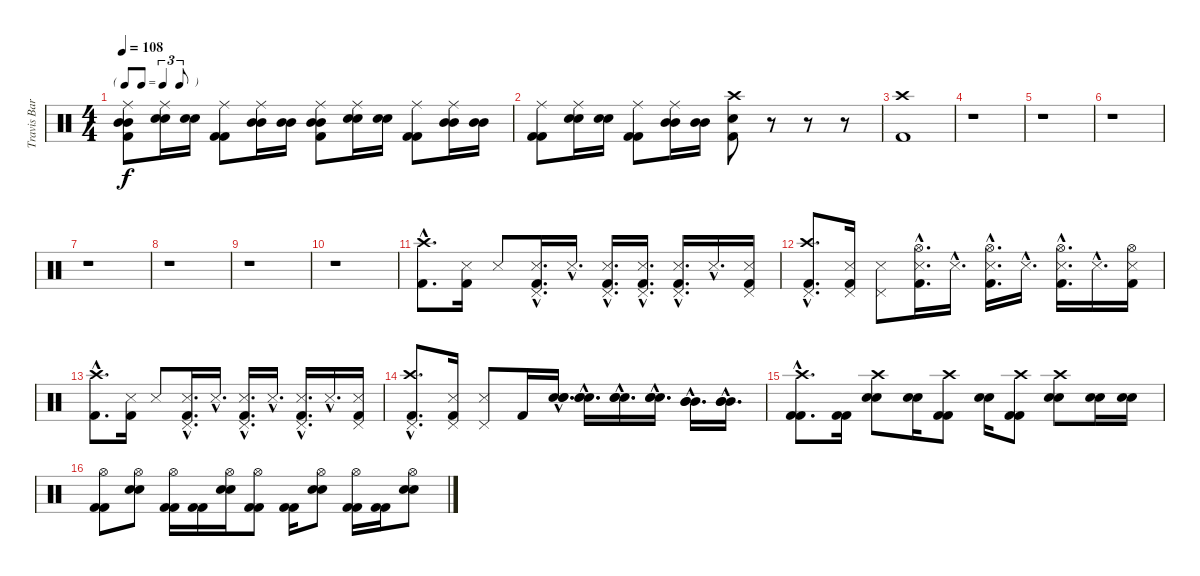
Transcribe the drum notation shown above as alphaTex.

\track ("Travis Barker (Drums)" "Travis Bar") {instrument percussion}
\staff {score}
\articulation defaults
\ts (4 4)
\tf triplet8th
\tempo 108
\clef neutral
\ks c
("Mid Tom (hit)" "Mid Tom (hit)" "Kick (hit) 2" "Ride (middle)").8{dy f} ("Snare (hit) 2" "Snare (hit) 2" "Ride (middle)").16 ("Snare (hit) 2" "Snare (hit) 2").16 ("Kick (hit) 2" "Kick (hit) 2" "Ride (middle)").8 ("Mid Tom (hit)" "Mid Tom (hit)" "Ride (middle)").16 ("Mid Tom (hit)" "Mid Tom (hit)").16 ("Mid Tom (hit)" "Mid Tom (hit)" "Kick (hit) 2" "Ride (middle)").8 ("Snare (hit) 2" "Snare (hit) 2" "Ride (middle)").16 ("Snare (hit) 2" "Snare (hit) 2").16 ("Kick (hit) 2" "Kick (hit) 2" "Ride (middle)").8 ("Mid Tom (hit)" "Mid Tom (hit)" "Ride (middle)").16 ("Mid Tom (hit)" "Mid Tom (hit)").16 |
("Kick (hit) 2" "Kick (hit) 2" "Ride (middle)").8 ("Snare (hit) 2" "Snare (hit) 2" "Ride (middle)").16 ("Snare (hit) 2" "Snare (hit) 2").16 ("Kick (hit) 2" "Kick (hit) 2" "Ride (middle)").8 ("Mid Tom (hit)" "Mid Tom (hit)" "Ride (middle)").16 ("Mid Tom (hit)" "Mid Tom (hit)").16 ("Crash high (hit)" "Snare (hit) 2" "Kick (hit) 2").8 r.8 r.8 r.8 |
("Crash high (hit)" "Kick (hit) 2").1 |
r.1 |
r.1 |
r.1 |
r.1 |
r.1 |
r.1 |
r.1 |
("Crash high (hit)"{hac} "Kick (hit) 2"{hac}).8{d} ("Snare (side stick) 3" "Kick (hit) 2").16 "Snare (side stick) 3".8 ("Snare (side stick) 3"{hac} "Kick (hit) 2"{hac} "Pedal Hi-Hat (hit)"{hac}).16{d} "Snare (side stick) 3"{hac}.16{d} ("Snare (side stick) 3"{hac} "Kick (hit) 2"{hac} "Pedal Hi-Hat (hit)"{hac}).16{d} ("Snare (side stick) 3"{hac} "Kick (hit) 2"{hac} "Pedal Hi-Hat (hit)"{hac}).16{d} ("Snare (side stick) 3"{hac} "Kick (hit) 2"{hac} "Pedal Hi-Hat (hit)"{hac}).16{d} "Snare (side stick) 3"{hac}.16{d} ("Snare (side stick) 3" "Kick (hit) 2" "Pedal Hi-Hat (hit)").16 |
("Crash high (hit)"{hac} "Kick (hit) 2"{hac} "Pedal Hi-Hat (hit)"{hac}).8{d} ("Snare (side stick) 3" "Kick (hit) 2" "Pedal Hi-Hat (hit)").16 ("Snare (side stick) 3" "Pedal Hi-Hat (hit)").8 ("Snare (side stick) 3"{hac} "Kick (hit) 2"{hac} "Hi-Hat (open)"{hac}).16{d} "Snare (side stick) 3"{hac}.16{d} ("Snare (side stick) 3"{hac} "Kick (hit) 2"{hac} "Hi-Hat (open)"{hac}).16{d} "Snare (side stick) 3"{hac}.16{d} ("Snare (side stick) 3"{hac} "Kick (hit) 2"{hac} "Hi-Hat (open)"{hac}).16{d} "Snare (side stick) 3"{hac}.16{d} ("Snare (side stick) 3" "Kick (hit) 2" "Hi-Hat (open)").16 |
("Crash high (hit)"{hac} "Kick (hit) 2"{hac}).8{d} ("Snare (side stick) 3" "Kick (hit) 2").16 "Snare (side stick) 3".8 ("Snare (side stick) 3"{hac} "Kick (hit) 2"{hac} "Pedal Hi-Hat (hit)"{hac}).16{d} "Snare (side stick) 3"{hac}.16{d} ("Snare (side stick) 3"{hac} "Kick (hit) 2"{hac} "Pedal Hi-Hat (hit)"{hac}).16{d} "Snare (side stick) 3"{hac}.16{d} ("Snare (side stick) 3"{hac} "Kick (hit) 2"{hac} "Pedal Hi-Hat (hit)"{hac}).16{d} "Snare (side stick) 3"{hac}.16{d} ("Snare (side stick) 3" "Kick (hit) 2" "Pedal Hi-Hat (hit)").16 |
("Crash high (hit)"{hac} "Kick (hit) 2"{hac} "Pedal Hi-Hat (hit)"{hac}).8{d} ("Snare (side stick) 3" "Kick (hit) 2" "Pedal Hi-Hat (hit)").16 ("Snare (side stick) 3" "Pedal Hi-Hat (hit)").8 "Kick (hit) 2".16 ("Snare (hit) 2"{hac} "Snare (hit) 2"{hac} "Snare (hit) 2"{hac}).16{d} ("Snare (hit) 2"{hac} "Snare (hit) 2"{hac} "Snare (hit) 2"{hac}).16{d} ("Snare (hit) 2"{hac} "Snare (hit) 2"{hac} "Snare (hit) 2"{hac}).16{d} ("Snare (hit) 2"{hac} "Snare (hit) 2"{hac} "Snare (hit) 2"{hac}).16{d} ("Mid Tom (hit)"{hac} "Mid Tom (hit)"{hac} "Mid Tom (hit)"{hac}).16{d} ("Mid Tom (hit)"{hac} "Mid Tom (hit)"{hac} "Mid Tom (hit)"{hac}).16{d} |
("Kick (hit) 2"{hac} "Kick (hit) 2"{hac} "Crash high (hit)"{hac}).8{d} ("Kick (hit) 2" "Kick (hit) 2").16 ("Snare (hit) 2" "Snare (hit) 2" "Crash high (hit)").8 ("Snare (hit) 2" "Snare (hit) 2").16 ("Kick (hit) 2" "Kick (hit) 2" "Crash high (hit)").8 ("Snare (hit) 2" "Snare (hit) 2").16 ("Kick (hit) 2" "Kick (hit) 2" "Crash high (hit)").8 ("Snare (hit) 2" "Snare (hit) 2" "Crash high (hit)").8 ("Snare (hit) 2" "Snare (hit) 2").16 ("Snare (hit) 2" "Snare (hit) 2").16 |
("Kick (hit) 2" "Kick (hit) 2" "Hi-Hat (open)").8 ("Snare (hit) 2" "Snare (hit) 2" "Hi-Hat (open)").8 ("Kick (hit) 2" "Kick (hit) 2" "Hi-Hat (open)").16 ("Kick (hit) 2" "Kick (hit) 2").16 ("Snare (hit) 2" "Snare (hit) 2" "Hi-Hat (open)").16 ("Kick (hit) 2" "Kick (hit) 2" "Hi-Hat (open)").8 ("Kick (hit) 2" "Kick (hit) 2").16 ("Snare (hit) 2" "Snare (hit) 2" "Hi-Hat (open)").8 ("Kick (hit) 2" "Kick (hit) 2" "Hi-Hat (open)").16 ("Kick (hit) 2" "Kick (hit) 2").16 ("Snare (hit) 2" "Snare (hit) 2" "Hi-Hat (open)").8
